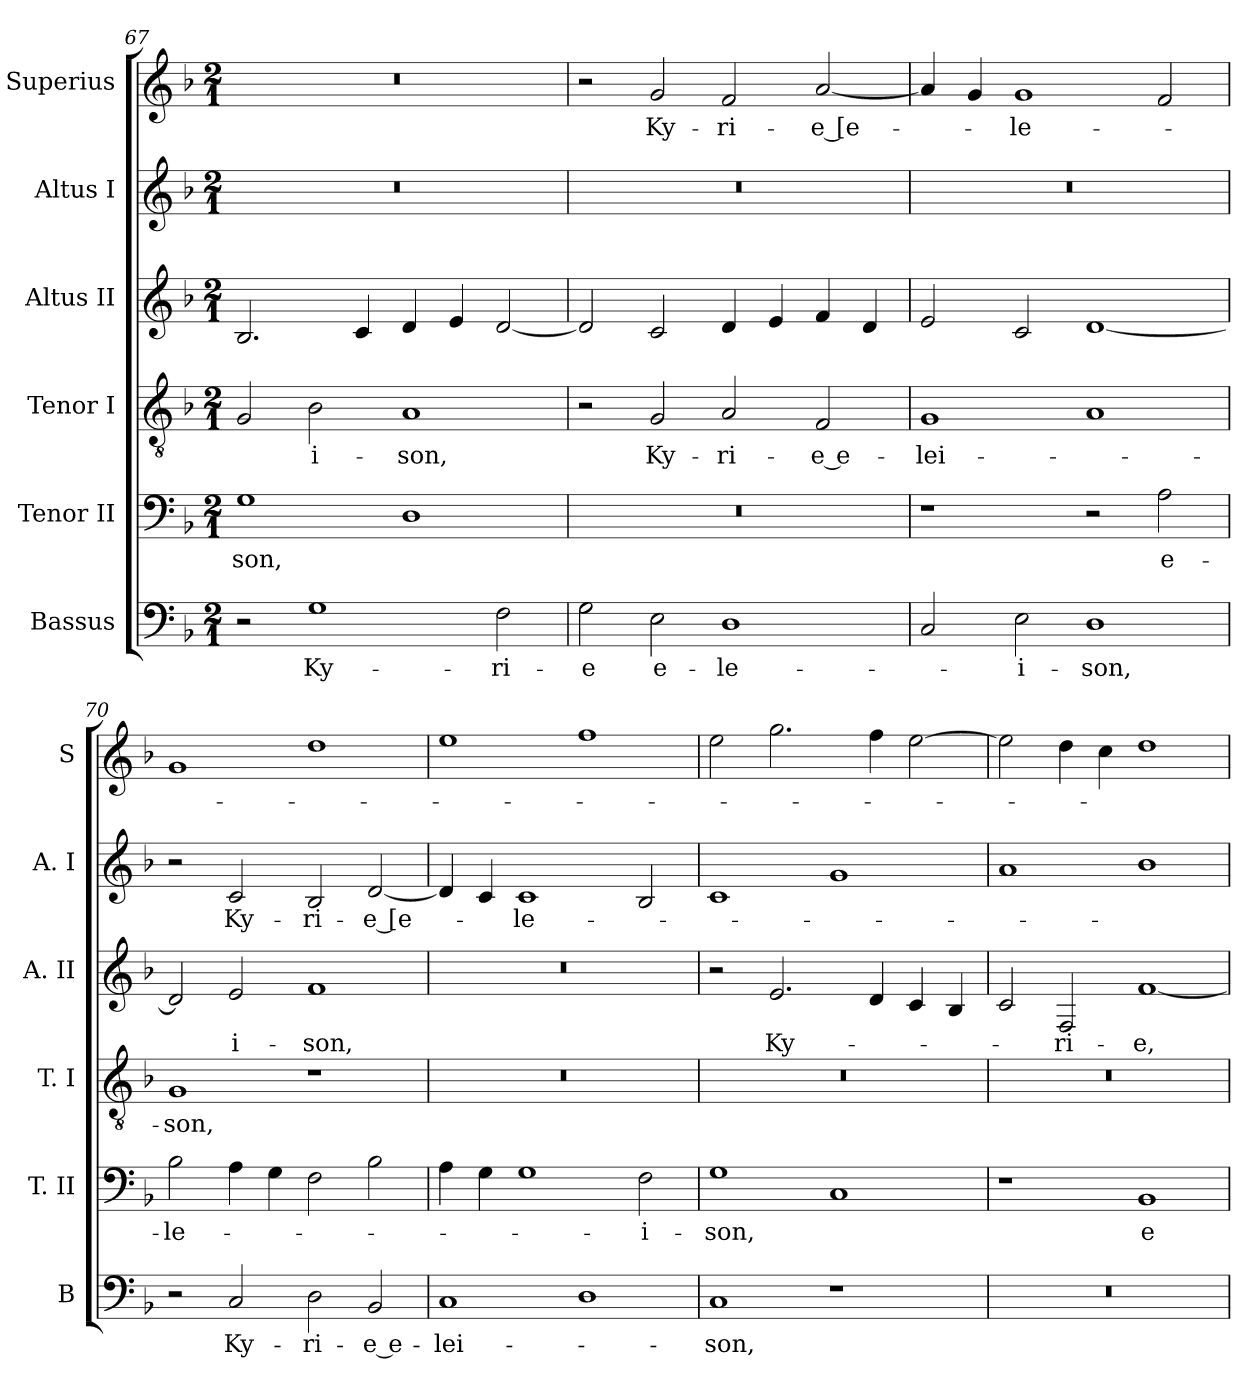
**kern	**text	**kern	**text	**kern	**text	**kern	**text	**kern	**text	**kern	**text
*part6	*part6	*part5	*part5	*part4	*part4	*part3	*part3	*part2	*part2	*part1	*part1
*staff6	*staff6	*staff5	*staff5	*staff4	*staff4	*staff3	*staff3	*staff2	*staff2	*staff1	*staff1
*I"Bassus	*	*I"Tenor II	*	*I"Tenor I	*	*I"Altus II	*	*I"Altus I	*	*I"Superius	*
*I'B	*	*I'T. II	*	*I'T. I	*	*I'A. II	*	*I'A. I	*	*I'S	*
*clefF4	*	*clefF4	*	*clefGv2	*	*clefG2	*	*clefG2	*	*clefG2	*
*k[b-]	*	*k[b-]	*	*k[b-]	*	*k[b-]	*	*k[b-]	*	*k[b-]	*
*F:	*	*F:	*	*F:	*	*F:	*	*F:	*	*F:	*
*M2/1	*	*M2/1	*	*M2/1	*	*M2/1	*	*M2/1	*	*M2/1	*
=67	=67	=67	=67	=67	=67	=67	=67	=67	=67	=67	=67
2r	.	1G	-son,	2G	.	2.B-	.	0r	.	0r	.
1G	Ky-	.	.	2B-	-i-	.	.	.	.	.	.
.	.	.	.	.	.	4c	.	.	.	.	.
.	.	1D	.	1A	-son,	4d	.	.	.	.	.
.	.	.	.	.	.	4e	.	.	.	.	.
2F	-ri-	.	.	.	.	[2d	.	.	.	.	.
=68	=68	=68	=68	=68	=68	=68	=68	=68	=68	=68	=68
2G	-e	0r	.	2r	.	2d]	.	0r	.	2r	.
2E	e-	.	.	2G	Ky-	2c	.	.	.	2g	Ky-
1D	-le-	.	.	2A	-ri-	4d	.	.	.	2f	-ri-
.	.	.	.	.	.	4e	.	.	.	.	.
.	.	.	.	2F	-e e-	4f	.	.	.	[2a	-e [e-
.	.	.	.	.	.	4d	.	.	.	.	.
=69	=69	=69	=69	=69	=69	=69	=69	=69	=69	=69	=69
2C	.	1r	.	1G	-lei-	2e	.	0r	.	4a]	.
.	.	.	.	.	.	.	.	.	.	4g	.
2E	-i-	.	.	.	.	2c	.	.	.	1g	-le-
1D	-son,	2r	.	1A	.	[1d	.	.	.	.	.
.	.	2A	e-	.	.	.	.	.	.	2f	.
=70	=70	=70	=70	=70	=70	=70	=70	=70	=70	=70	=70
2r	.	2B-	-le-	1G	-son,	2d]	.	2r	.	1g	.
2C	Ky-	4A	.	.	.	2e	-i-	2c	Ky-	.	.
.	.	4G	.	.	.	.	.	.	.	.	.
2D	-ri-	2F	.	1r	.	1f	-son,	2B-	-ri-	1dd	.
2BB-	-e e-	2B-	.	.	.	.	.	[2d	-e [e-	.	.
=71	=71	=71	=71	=71	=71	=71	=71	=71	=71	=71	=71
1C	-lei-	4A	.	0r	.	0r	.	4d]	.	1ee	.
.	.	4G	.	.	.	.	.	4c	.	.	.
.	.	1G	.	.	.	.	.	1c	-le-	.	.
1D	.	.	.	.	.	.	.	.	.	1ff	.
.	.	2F	-i-	.	.	.	.	2B-	.	.	.
=72	=72	=72	=72	=72	=72	=72	=72	=72	=72	=72	=72
1C	-son,	1G	-son,	0r	.	2r	.	1c	.	2ee	.
.	.	.	.	.	.	2.e	Ky-	.	.	2.gg	.
1r	.	1C	.	.	.	.	.	1g	.	.	.
.	.	.	.	.	.	4d	.	.	.	4ff	.
.	.	.	.	.	.	4c	.	.	.	[2ee	.
.	.	.	.	.	.	4B-	.	.	.	.	.
=73	=73	=73	=73	=73	=73	=73	=73	=73	=73	=73	=73
0r	.	1r	.	0r	.	2c	.	1a	.	2ee]	.
.	.	.	.	.	.	2F	-ri-	.	.	4dd	.
.	.	.	.	.	.	.	.	.	.	4cc	.
.	.	1BB-	e-	.	.	[1f	-e,	1b-	.	1dd	.
=	=	=	=	=	=	=	=	=	=	=	=
*-	*-	*-	*-	*-	*-	*-	*-	*-	*-	*-	*-
